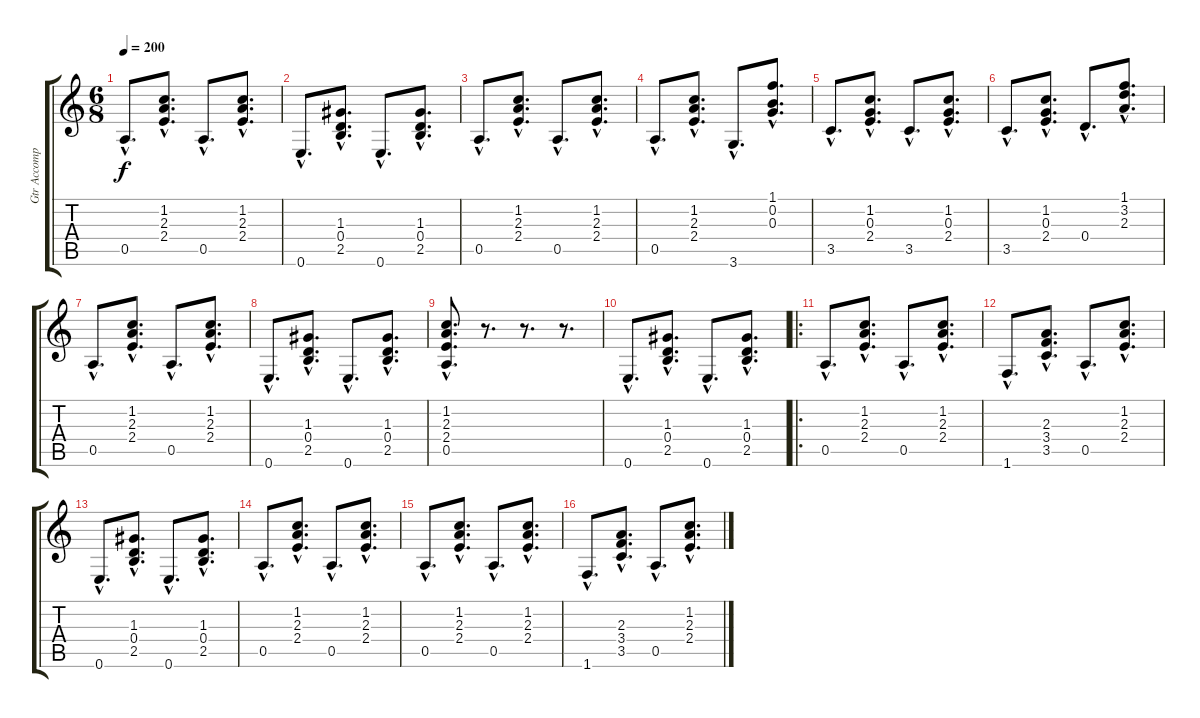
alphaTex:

\track ("Gtr Accomp" "Gtr Accomp") {instrument acousticguitarnylon}
\staff {score tabs}
\tuning (E4 B3 G3 D3 A2 E2) {hide}
\ts (6 8)
\tempo 200
\clef g2
\ks c
0.5{hac}.8{d dy f} (1.2{hac} 2.3{hac} 2.4{hac}).8{d} 0.5{hac}.8{d} (1.2{hac} 2.3{hac} 2.4{hac}).8{d} |
0.6{hac}.8{d} (1.3{hac} 0.4{hac} 2.5{hac}).8{d} 0.6{hac}.8{d} (1.3{hac} 0.4{hac} 2.5{hac}).8{d} |
0.5{hac}.8{d} (1.2{hac} 2.3{hac} 2.4{hac}).8{d} 0.5{hac}.8{d} (1.2{hac} 2.3{hac} 2.4{hac}).8{d} |
0.5{hac}.8{d} (1.2{hac} 2.3{hac} 2.4{hac}).8{d} 3.6{hac}.8{d} (1.1{hac} 0.2{hac} 0.3{hac}).8{d} |
3.5{hac}.8{d} (1.2{hac} 0.3{hac} 2.4{hac}).8{d} 3.5{hac}.8{d} (1.2{hac} 0.3{hac} 2.4{hac}).8{d} |
3.5{hac}.8{d} (1.2{hac} 0.3{hac} 2.4{hac}).8{d} 0.4{hac}.8{d} (1.1{hac} 3.2{hac} 2.3{hac}).8{d} |
0.5{hac}.8{d} (1.2{hac} 2.3{hac} 2.4{hac}).8{d} 0.5{hac}.8{d} (1.2{hac} 2.3{hac} 2.4{hac}).8{d} |
0.6{hac}.8{d} (1.3{hac} 0.4{hac} 2.5{hac}).8{d} 0.6{hac}.8{d} (1.3{hac} 0.4{hac} 2.5{hac}).8{d} |
(1.2{hac} 2.3{hac} 2.4{hac} 0.5{hac}).8{d} r.8{d} r.8{d} r.8{d} |
0.6{hac}.8{d} (1.3{hac} 0.4{hac} 2.5{hac}).8{d} 0.6{hac}.8{d} (1.3{hac} 0.4{hac} 2.5{hac}).8{d} |
\ro
0.5{hac}.8{d} (1.2{hac} 2.3{hac} 2.4{hac}).8{d} 0.5{hac}.8{d} (1.2{hac} 2.3{hac} 2.4{hac}).8{d} |
1.6{hac}.8{d} (2.3{hac} 3.4{hac} 3.5{hac}).8{d} 0.5{hac}.8{d} (1.2{hac} 2.3{hac} 2.4{hac}).8{d} |
0.6{hac}.8{d} (1.3{hac} 0.4{hac} 2.5{hac}).8{d} 0.6{hac}.8{d} (1.3{hac} 0.4{hac} 2.5{hac}).8{d} |
0.5{hac}.8{d} (1.2{hac} 2.3{hac} 2.4{hac}).8{d} 0.5{hac}.8{d} (1.2{hac} 2.3{hac} 2.4{hac}).8{d} |
0.5{hac}.8{d} (1.2{hac} 2.3{hac} 2.4{hac}).8{d} 0.5{hac}.8{d} (1.2{hac} 2.3{hac} 2.4{hac}).8{d} |
1.6{hac}.8{d} (2.3{hac} 3.4{hac} 3.5{hac}).8{d} 0.5{hac}.8{d} (1.2{hac} 2.3{hac} 2.4{hac}).8{d}
